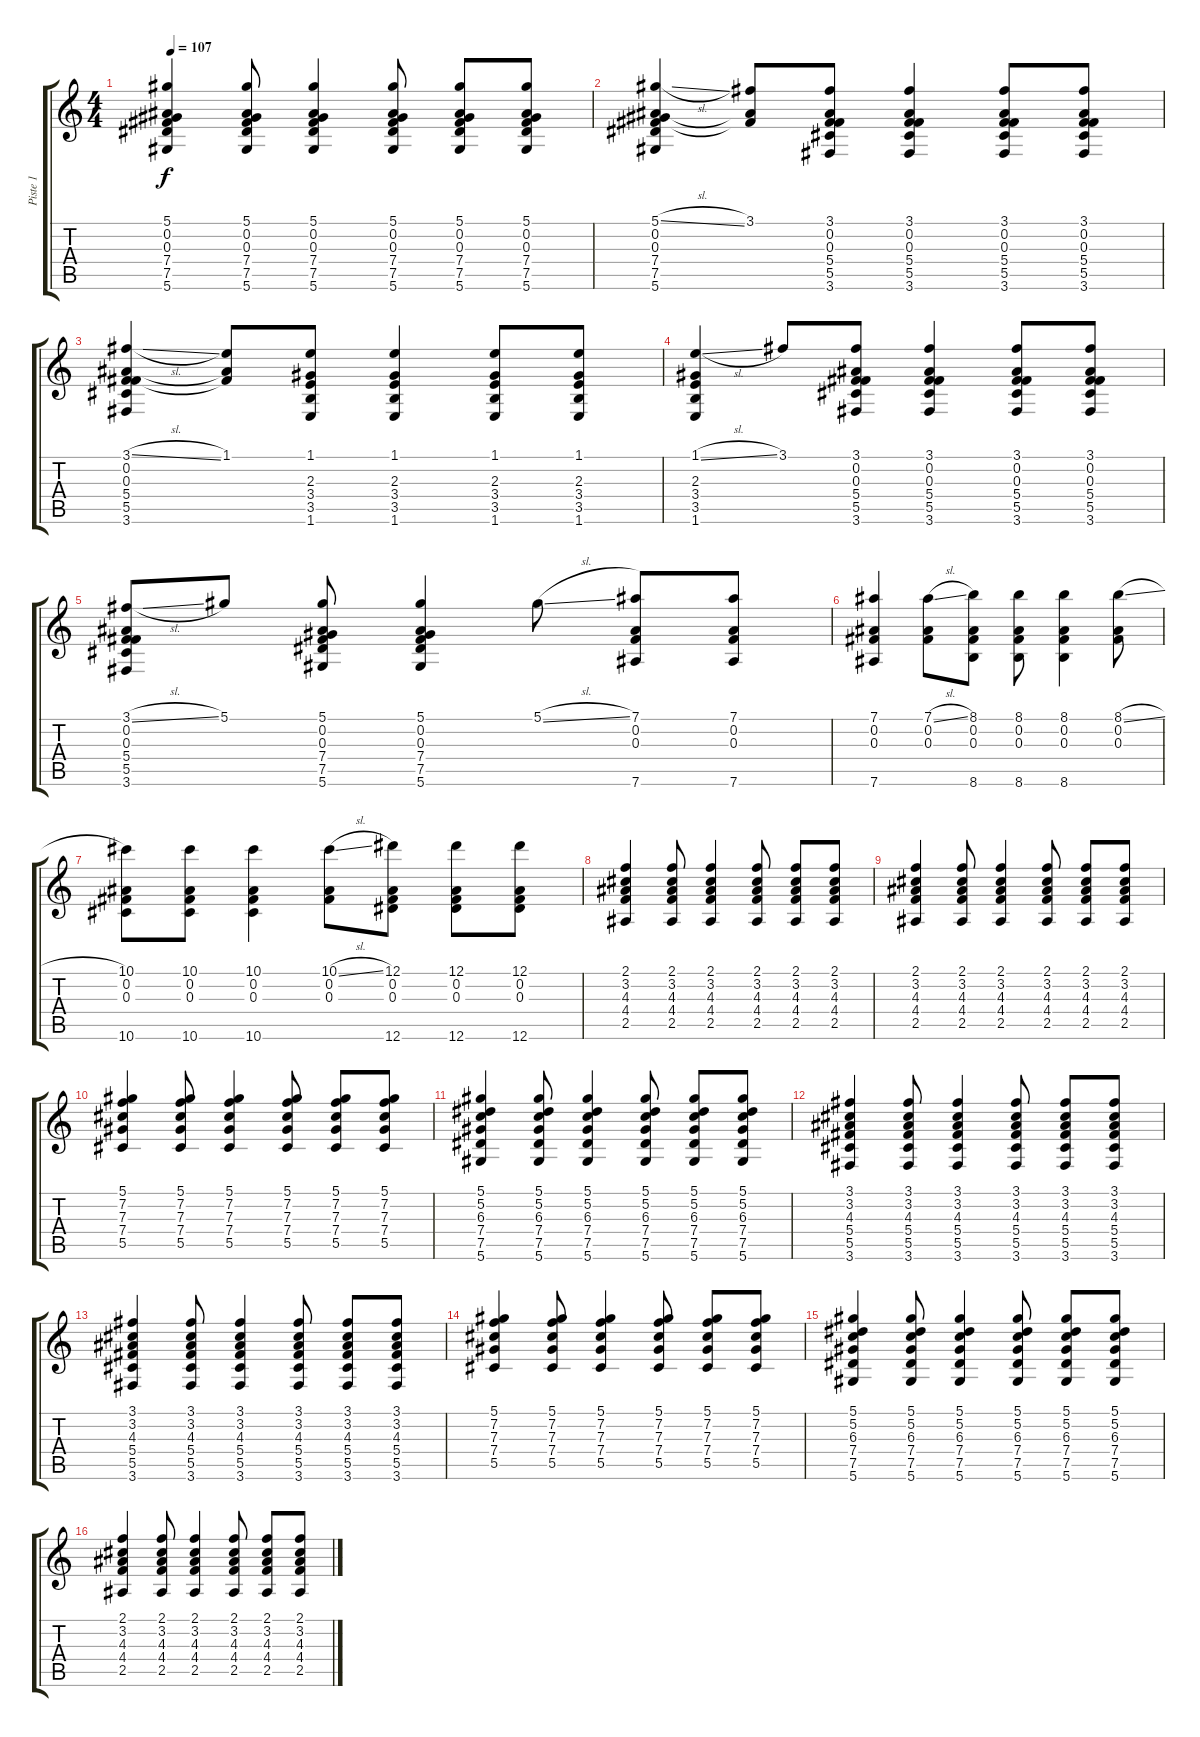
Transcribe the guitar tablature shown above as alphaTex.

\track ("Piste 1" "Piste 1") {instrument acousticguitarnylon}
\staff {score tabs}
\tuning (Eb4 Bb3 Gb3 Db3 Ab2 Eb2) {hide}
\ts (4 4)
\tempo 107
\clef g2
\ks c
(5.1 0.2 0.3 7.4 7.5 5.6).4{dy f} (5.1 0.2 0.3 7.4 7.5 5.6).8 (5.1 0.2 0.3 7.4 7.5 5.6).4 (5.1 0.2 0.3 7.4 7.5 5.6).8 (5.1 0.2 0.3 7.4 7.5 5.6).8 (5.1 0.2 0.3 7.4 7.5 5.6).8 |
(5.1{sl} 0.2 0.3 7.4 7.5 5.6).4 (3.1 0.2{t} 0.3{t}).8 (3.1 0.2 0.3 5.4 5.5 3.6).8 (3.1 0.2 0.3 5.4 5.5 3.6).4 (3.1 0.2 0.3 5.4 5.5 3.6).8 (3.1 0.2 0.3 5.4 5.5 3.6).8 |
(3.1{sl} 0.2 0.3 5.4 5.5 3.6).4 (1.1 0.2{t} 0.3{t}).8 (1.1 2.3 3.4 3.5 1.6).8 (1.1 2.3 3.4 3.5 1.6).4 (1.1 2.3 3.4 3.5 1.6).8 (1.1 2.3 3.4 3.5 1.6).8 |
(1.1{sl} 2.3 3.4 3.5 1.6).4 3.1.8 (3.1 0.2 0.3 5.4 5.5 3.6).8 (3.1 0.2 0.3 5.4 5.5 3.6).4 (3.1 0.2 0.3 5.4 5.5 3.6).8 (3.1 0.2 0.3 5.4 5.5 3.6).8 |
(3.1{sl} 0.2 0.3 5.4 5.5 3.6).8 5.1.8 (5.1 0.2 0.3 7.4 7.5 5.6).8 (5.1 0.2 0.3 7.4 7.5 5.6).4 5.1{sl}.8 (7.1 0.2 0.3 7.6).8 (7.1 0.2 0.3 7.6).8 |
(7.1 0.2 0.3 7.6).4 (7.1{sl} 0.2 0.3).8 (8.1 0.2 0.3 8.6).8 (8.1 0.2 0.3 8.6).8 (8.1 0.2 0.3 8.6).4 (8.1{sl} 0.2 0.3).8 |
(10.1 0.2 0.3 10.6).8 (10.1 0.2 0.3 10.6).8 (10.1 0.2 0.3 10.6).4 (10.1{sl} 0.2 0.3).8 (12.1 0.2 0.3 12.6).8 (12.1 0.2 0.3 12.6).8 (12.1 0.2 0.3 12.6).8 |
(2.1 3.2 4.3 4.4 2.5).4 (2.1 3.2 4.3 4.4 2.5).8 (2.1 3.2 4.3 4.4 2.5).4 (2.1 3.2 4.3 4.4 2.5).8 (2.1 3.2 4.3 4.4 2.5).8 (2.1 3.2 4.3 4.4 2.5).8 |
(2.1 3.2 4.3 4.4 2.5).4 (2.1 3.2 4.3 4.4 2.5).8 (2.1 3.2 4.3 4.4 2.5).4 (2.1 3.2 4.3 4.4 2.5).8 (2.1 3.2 4.3 4.4 2.5).8 (2.1 3.2 4.3 4.4 2.5).8 |
(5.1 7.2 7.3 7.4 5.5).4 (5.1 7.2 7.3 7.4 5.5).8 (5.1 7.2 7.3 7.4 5.5).4 (5.1 7.2 7.3 7.4 5.5).8 (5.1 7.2 7.3 7.4 5.5).8 (5.1 7.2 7.3 7.4 5.5).8 |
(5.1 5.2 6.3 7.4 7.5 5.6).4 (5.1 5.2 6.3 7.4 7.5 5.6).8 (5.1 5.2 6.3 7.4 7.5 5.6).4 (5.1 5.2 6.3 7.4 7.5 5.6).8 (5.1 5.2 6.3 7.4 7.5 5.6).8 (5.1 5.2 6.3 7.4 7.5 5.6).8 |
(3.1 3.2 4.3 5.4 5.5 3.6).4 (3.1 3.2 4.3 5.4 5.5 3.6).8 (3.1 3.2 4.3 5.4 5.5 3.6).4 (3.1 3.2 4.3 5.4 5.5 3.6).8 (3.1 3.2 4.3 5.4 5.5 3.6).8 (3.1 3.2 4.3 5.4 5.5 3.6).8 |
(3.1 3.2 4.3 5.4 5.5 3.6).4 (3.1 3.2 4.3 5.4 5.5 3.6).8 (3.1 3.2 4.3 5.4 5.5 3.6).4 (3.1 3.2 4.3 5.4 5.5 3.6).8 (3.1 3.2 4.3 5.4 5.5 3.6).8 (3.1 3.2 4.3 5.4 5.5 3.6).8 |
(5.1 7.2 7.3 7.4 5.5).4 (5.1 7.2 7.3 7.4 5.5).8 (5.1 7.2 7.3 7.4 5.5).4 (5.1 7.2 7.3 7.4 5.5).8 (5.1 7.2 7.3 7.4 5.5).8 (5.1 7.2 7.3 7.4 5.5).8 |
(5.1 5.2 6.3 7.4 7.5 5.6).4 (5.1 5.2 6.3 7.4 7.5 5.6).8 (5.1 5.2 6.3 7.4 7.5 5.6).4 (5.1 5.2 6.3 7.4 7.5 5.6).8 (5.1 5.2 6.3 7.4 7.5 5.6).8 (5.1 5.2 6.3 7.4 7.5 5.6).8 |
(2.1 3.2 4.3 4.4 2.5).4 (2.1 3.2 4.3 4.4 2.5).8 (2.1 3.2 4.3 4.4 2.5).4 (2.1 3.2 4.3 4.4 2.5).8 (2.1 3.2 4.3 4.4 2.5).8 (2.1 3.2 4.3 4.4 2.5).8
